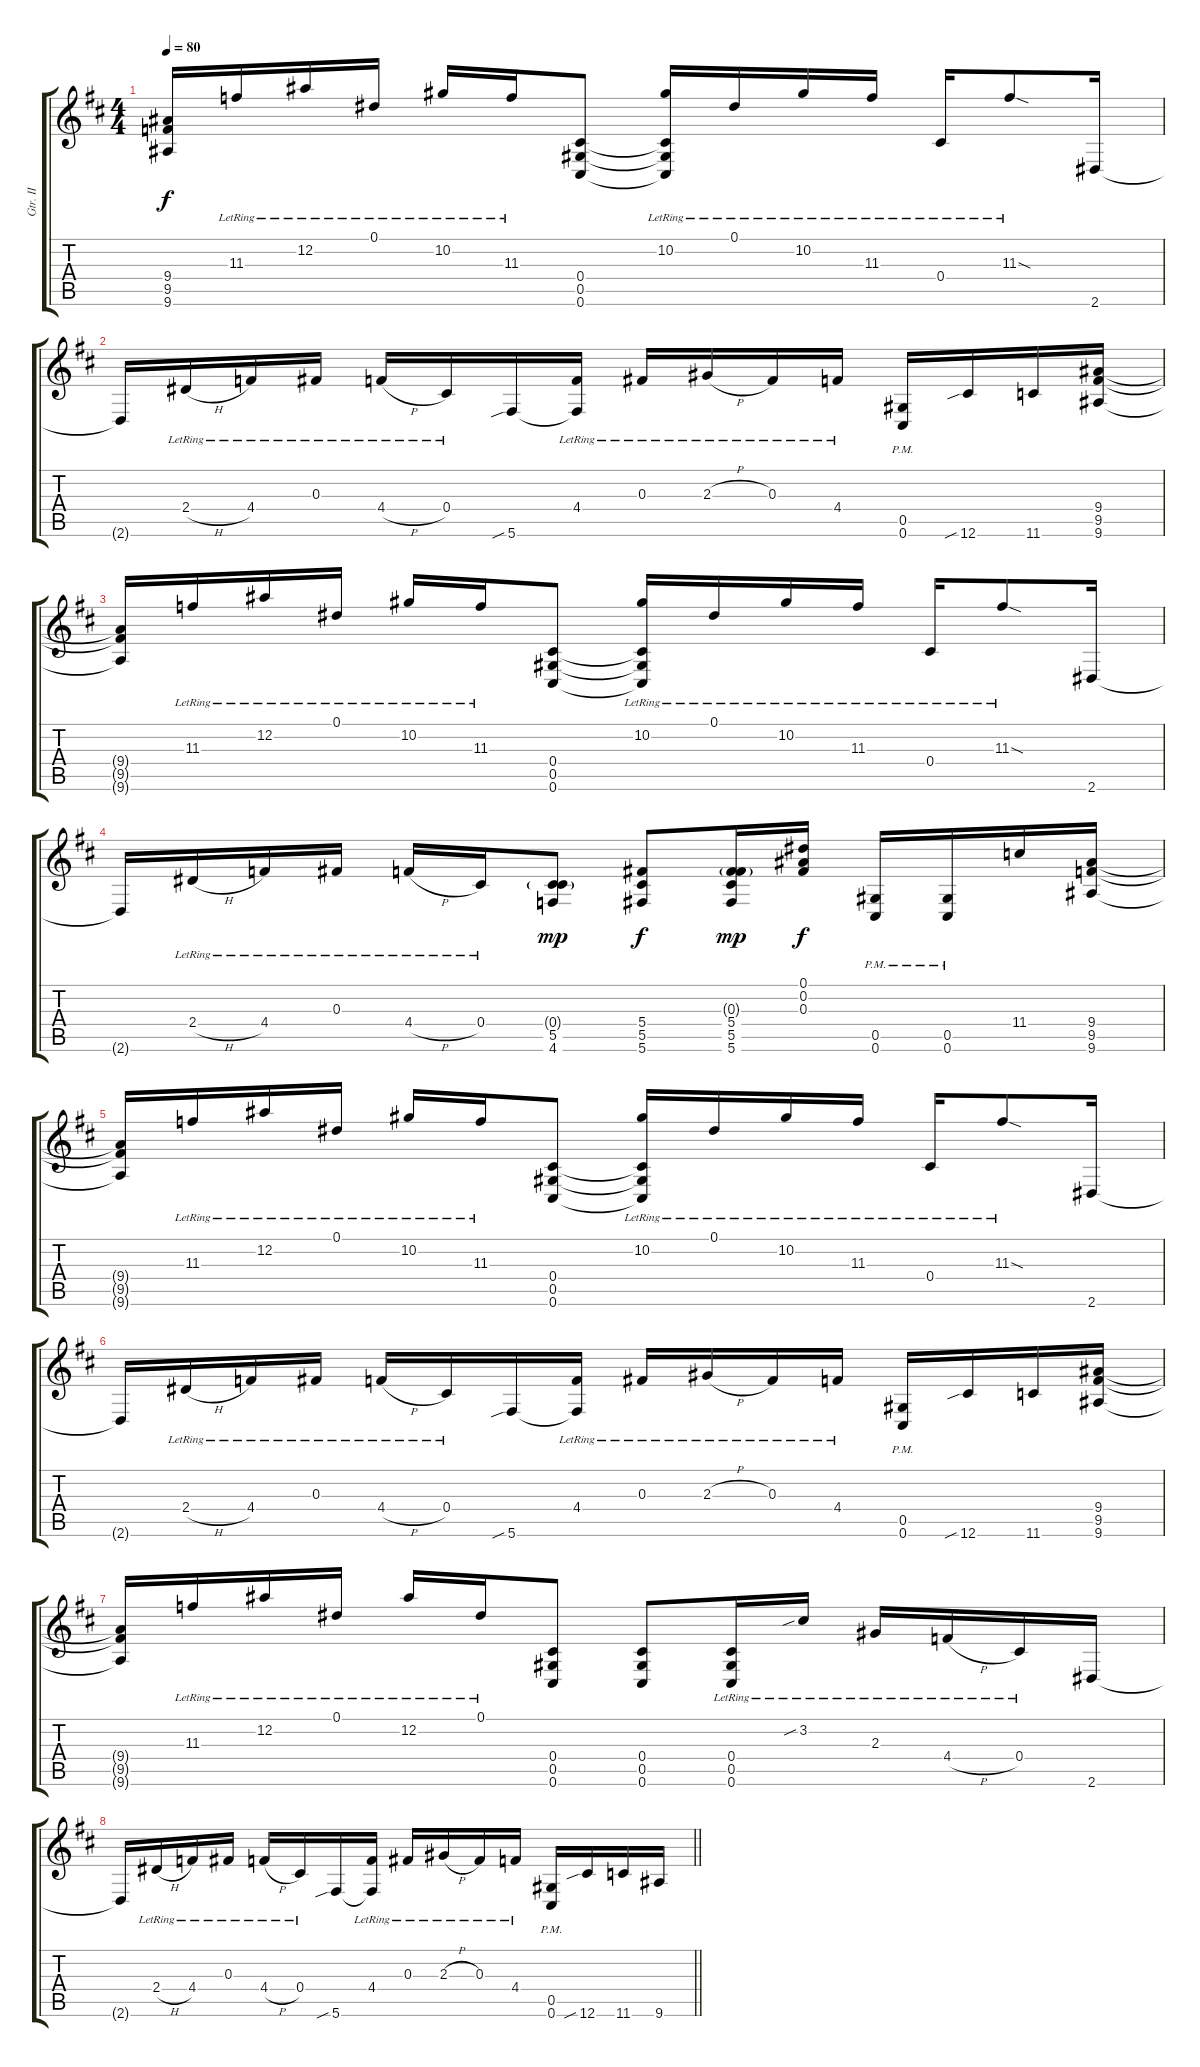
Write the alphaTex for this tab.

\track ("Gtr. II" "Gtr. II") {instrument overdrivenguitar}
\staff {score tabs}
\tuning (Eb4 Bb3 Gb3 Db3 Ab2 Db2) {hide}
\ts (4 4)
\tempo 80
\clef g2
\ks d
(9.4{t} 9.5{t} 9.6{t}).16{dy f} 11.3{lr}.16 12.2{lr}.16 0.1{lr}.16 10.2{lr}.16 11.3{lr}.16 (0.4 0.5 0.6).8 (10.2{lr} 0.4{t} 0.5{t} 0.6{t}).16 0.1{lr}.16 10.2{lr}.16 11.3{lr}.16 0.4{lr}.16 11.3{sod lr}.8 2.6.16 |
2.6{t}.16 2.4{h lr}.16 4.4{lr}.16 0.3{lr}.16 4.4{h lr}.16 0.4{lr}.16 5.6{sib}.16 (4.4{lr} 5.6{t}).16 0.3{lr}.16 2.3{h lr}.16 0.3{lr}.16 4.4{lr}.16 (0.5{pm} 0.6{pm}).16 12.6{sib}.16 11.6.16 (9.4 9.5 9.6).16 |
(9.4{t} 9.5{t} 9.6{t}).16 11.3{lr}.16 12.2{lr}.16 0.1{lr}.16 10.2{lr}.16 11.3{lr}.16 (0.4 0.5 0.6).8 (10.2{lr} 0.4{t} 0.5{t} 0.6{t}).16 0.1{lr}.16 10.2{lr}.16 11.3{lr}.16 0.4{lr}.16 11.3{sod lr}.8 2.6.16 |
2.6{t}.16 2.4{h lr}.16 4.4{lr}.16 0.3{lr}.16 4.4{h lr}.16 0.4{lr}.16 (0.4{g} 5.5 4.6).8{dy mp} (5.4 5.5 5.6).8{dy f} (0.3{g} 5.4 5.5 5.6).16{dy mp} (0.1 0.2 0.3).16{dy f} (0.5{pm} 0.6{pm}).16 (0.5{pm} 0.6{pm}).16 11.4.16 (9.4 9.5 9.6).16 |
(9.4{t} 9.5{t} 9.6{t}).16 11.3{lr}.16 12.2{lr}.16 0.1{lr}.16 10.2{lr}.16 11.3{lr}.16 (0.4 0.5 0.6).8 (10.2{lr} 0.4{t} 0.5{t} 0.6{t}).16 0.1{lr}.16 10.2{lr}.16 11.3{lr}.16 0.4{lr}.16 11.3{sod lr}.8 2.6.16 |
2.6{t}.16 2.4{h lr}.16 4.4{lr}.16 0.3{lr}.16 4.4{h lr}.16 0.4{lr}.16 5.6{sib}.16 (4.4{lr} 5.6{t}).16 0.3{lr}.16 2.3{h lr}.16 0.3{lr}.16 4.4{lr}.16 (0.5{pm} 0.6{pm}).16 12.6{sib}.16 11.6.16 (9.4 9.5 9.6).16 |
(9.4{t} 9.5{t} 9.6{t}).16 11.3{lr}.16 12.2{lr}.16 0.1{lr}.16 12.2{lr}.16 0.1{lr}.16 (0.4 0.5 0.6).8 (0.4 0.5 0.6).8 (0.4{lr} 0.5{lr} 0.6{lr}).16 3.2{sib lr}.16 2.3{lr}.16 4.4{h lr}.16 0.4{lr}.16 2.6.16 |
\barLineRight lightlight
2.6{t}.16 2.4{h lr}.16 4.4{lr}.16 0.3{lr}.16 4.4{h lr}.16 0.4{lr}.16 5.6{sib}.16 (4.4{lr} 5.6{t}).16 0.3{lr}.16 2.3{h lr}.16 0.3{lr}.16 4.4{lr}.16 (0.5{pm} 0.6{pm}).16 12.6{sib}.16 11.6.16 9.6.16
